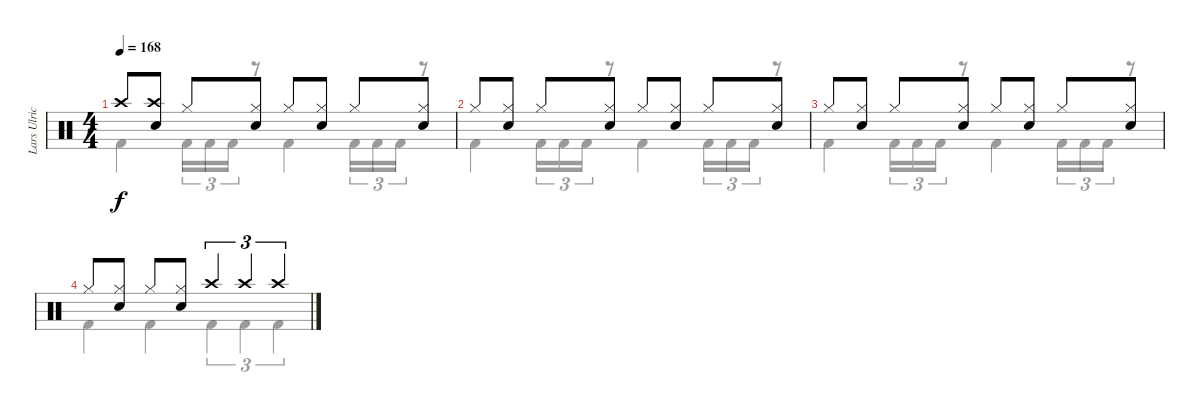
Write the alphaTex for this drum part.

\track ("Lars Ulrich" "Lars Ulric") {instrument percussion}
\staff {score}
\articulation defaults
\voice
\ts (4 4)
\tempo 168
\clef neutral
\ks aminor "Crash high (hit)".8{dy f}
("Crash high (hit)" "Snare (hit) 2").8 "Hi-Hat (closed)".8 ("Hi-Hat (closed)" "Snare (hit) 2").8 "Hi-Hat (closed)".8 ("Hi-Hat (closed)" "Snare (hit) 2").8 "Hi-Hat (closed)".8 ("Hi-Hat (closed)" "Snare (hit) 2").8 |
"Hi-Hat (closed)".8 ("Hi-Hat (closed)" "Snare (hit) 2").8 "Hi-Hat (closed)".8 ("Hi-Hat (closed)" "Snare (hit) 2").8 "Hi-Hat (closed)".8 ("Hi-Hat (closed)" "Snare (hit) 2").8 "Hi-Hat (closed)".8 ("Hi-Hat (closed)" "Snare (hit) 2").8 |
"Hi-Hat (closed)".8 ("Hi-Hat (closed)" "Snare (hit) 2").8 "Hi-Hat (closed)".8 ("Hi-Hat (closed)" "Snare (hit) 2").8 "Hi-Hat (closed)".8 ("Hi-Hat (closed)" "Snare (hit) 2").8 "Hi-Hat (closed)".8 ("Hi-Hat (closed)" "Snare (hit) 2").8 |
"Hi-Hat (closed)".8 ("Hi-Hat (closed)" "Snare (hit) 2").8 "Hi-Hat (closed)".8 ("Hi-Hat (closed)" "Snare (hit) 2").8 "Crash high (hit)".4{tu (3 2)} "Crash high (hit)".4{tu (3 2)} "Crash high (hit)".4{tu (3 2)}
\voice
\clef neutral
\ottava regular
\simile none
\ks aminor "Kick (hit) 2".4{dy f} "Kick (hit) 2".16{tu (3 2)} "Kick (hit) 2".16{tu (3 2)} "Kick (hit) 2".16{tu (3 2)}
r.8 "Kick (hit) 2".4 "Kick (hit) 2".16{tu (3 2)} "Kick (hit) 2".16{tu (3 2)} "Kick (hit) 2".16{tu (3 2)} r.8 |
"Kick (hit) 2".4 "Kick (hit) 2".16{tu (3 2)} "Kick (hit) 2".16{tu (3 2)} "Kick (hit) 2".16{tu (3 2)} r.8 "Kick (hit) 2".4 "Kick (hit) 2".16{tu (3 2)} "Kick (hit) 2".16{tu (3 2)} "Kick (hit) 2".16{tu (3 2)} r.8 |
"Kick (hit) 2".4 "Kick (hit) 2".16{tu (3 2)} "Kick (hit) 2".16{tu (3 2)} "Kick (hit) 2".16{tu (3 2)} r.8 "Kick (hit) 2".4 "Kick (hit) 2".16{tu (3 2)} "Kick (hit) 2".16{tu (3 2)} "Kick (hit) 2".16{tu (3 2)} r.8 |
"Kick (hit) 2".4 "Kick (hit) 2".4 "Kick (hit) 2".4{tu (3 2)} "Kick (hit) 2".4{tu (3 2)} "Kick (hit) 2".4{tu (3 2)}
